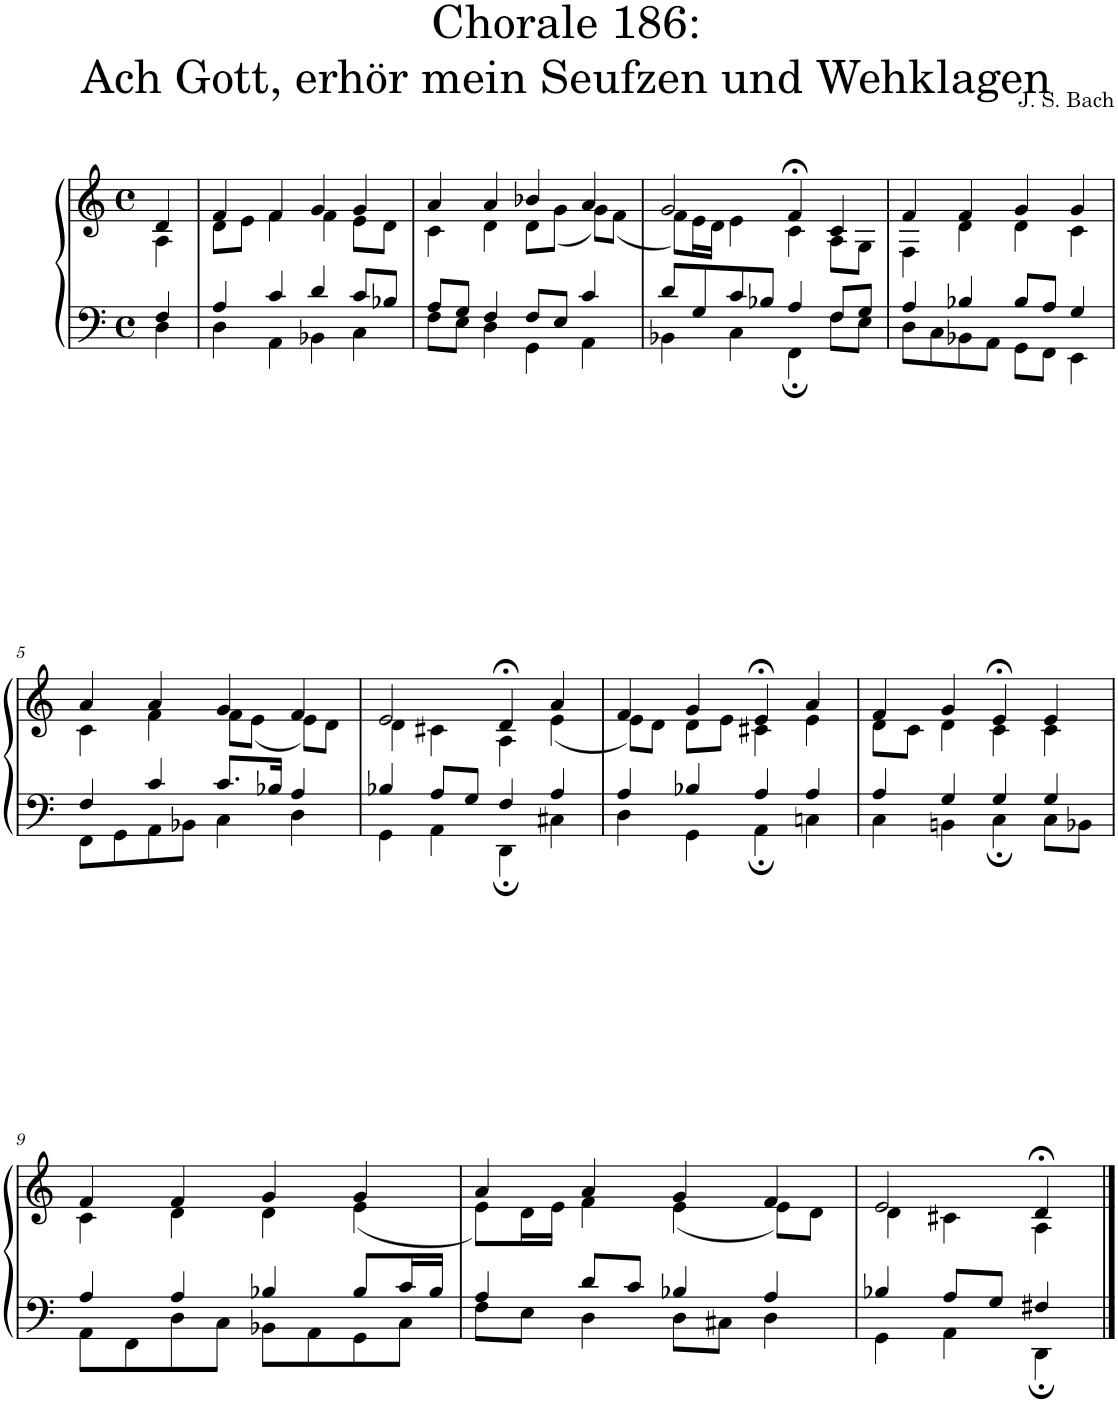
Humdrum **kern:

**kern	**kern
*part1	*part1
*staff2	*staff1
*I"S,A	*
*clefF4	*clefG2
*k[]	*k[]
*M4/4	*M4/4
*met(c)	*met(c)
=	=
*^	*^
4F/	4D\	4d/	4A\
=1	=1	=1	=1
4A/	4D\	4f/	8d\L
.	.	.	8e\J
4c/	4AA\	4f/	4f\
4d/	4BB-X\	4g/	4f\
8c/L	4C\	4g/	8e\L
8B-X/J	.	.	8d\J
=2	=2	=2	=2
8A/L	8F\L	4a/	4c\
8G/J	8E\J	.	.
4F/	4D\	4a/	4d\
8F/L	4GG\	4b-X/	8d\L
8E/J	.	.	(<8g\J
4c/	4AA\	4a/	8g\L)
.	.	.	(<8f\J
=3	=3	=3	=3
8d/L	4BB-X\	2g/	8f\L)
8G/	.	.	16e\L
.	.	.	16d\JJ
8c/	4C\	.	4e\
8B-X/J	.	.	.
4A/	4FF;\	4f;</	4c\
8F/L	8F\L	4c/	8A\L
8G/J	8E\J	.	8G\J
=4	=4	=4	=4
4A/	8D\L	4f/	4F\
.	8C\	.	.
4B-X/	8BB-X\	4f/	4d\
.	8AA\J	.	.
8B-/L	8GG\L	4g/	4d\
8A/J	8FF\J	.	.
4G/	4EE\	4g/	4c\
!!LO:LB:g=z	!!
=5	=5	=5	=5
4F/	8FF\L	4a/	4c\
.	8GG\	.	.
4c/	8AA\	4a/	4f\
.	8BB-X\J	.	.
8.c/L	4C\	4g/	8f\L
.	.	.	(<8e\J
16B-X/Jk	.	.	.
4A/	4D\	4f/	8e\L)
.	.	.	8d\J
=6	=6	=6	=6
4B-X/	4GG\	2e/	4d\
8A/L	4AA\	.	4c#X\
8G/J	.	.	.
4F/	4DD;\	4d;</	4A\
4A/	4C#X\	4a/	(<4e\
=7	=7	=7	=7
4A/	4D\	4f/	8e\L)
.	.	.	8d\J
4B-X/	4GG\	4g/	8d\L
.	.	.	8e\J
4A/	4AA;\	4e;</	4c#X\
4A/	4Cn\	4a/	4e\
=8	=8	=8	=8
4A/	4C\	4f/	8d\L
.	.	.	8c\J
4G/	4BBn\	4g/	4d\
4G/	4C;\	4e;</	4c\
4G/	8C\L	4e/	4c\
.	8BB-X\J	.	.
!!LO:LB:g=z	!!
=9	=9	=9	=9
4A/	8AA\L	4f/	4c\
.	8FF\	.	.
4A/	8D\	4f/	4d\
.	8C\J	.	.
4B-X/	8BB-X\L	4g/	4d\
.	8AA\	.	.
8B-/L	8GG\	4g/	(<4e\
16c/L	8C\J	.	.
16B-/JJ	.	.	.
=10	=10	=10	=10
4A/	8F\L	4a/	8e\L)
.	8E\J	.	16d\L
.	.	.	16e\JJ
8d/L	4D\	4a/	4f\
8c/J	.	.	.
4B-X/	8D\L	4g/	(<4e\
.	8C#X\J	.	.
4A/	4D\	4f/	8e\L)
.	.	.	8d\J
=11	=11	=11	=11
4B-X/	4GG\	2e/	4d\
8A/L	4AA\	.	4c#X\
8G/J	.	.	.
4F#X/	4DD;\	4d;</	4A\
*v	*v	*	*
*	*v	*v
==	==
*-	*-
